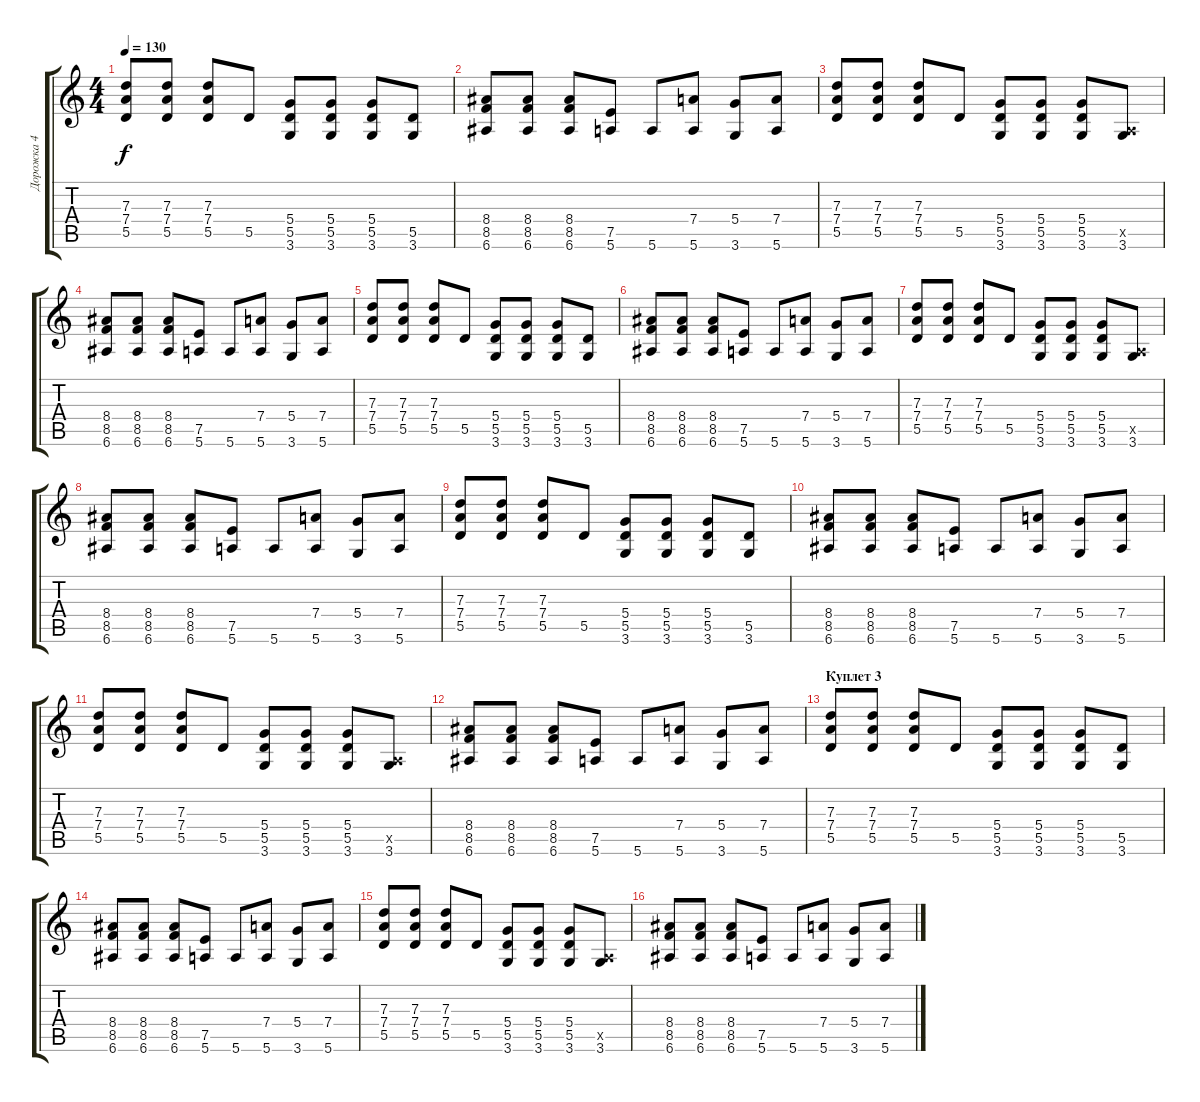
\track ("Дорожка 4" "Дорожка 4") {instrument overdrivenguitar}
\staff {score tabs}
\tuning (E4 B3 G3 D3 A2 E2) {hide}
\ts (4 4)
\tempo 130
\clef g2
\ks c
(7.3 7.4 5.5).8{dy f} (7.3 7.4 5.5).8 (7.3 7.4 5.5).8 5.5.8 (5.4 5.5 3.6).8 (5.4 5.5 3.6).8 (5.4 5.5 3.6).8 (5.5 3.6).8 |
(8.4 8.5 6.6).8 (8.4 8.5 6.6).8 (8.4 8.5 6.6).8 (7.5 5.6).8 5.6.8 (7.4 5.6).8 (5.4 3.6).8 (7.4 5.6).8 |
(7.3 7.4 5.5).8 (7.3 7.4 5.5).8 (7.3 7.4 5.5).8 5.5.8 (5.4 5.5 3.6).8 (5.4 5.5 3.6).8 (5.4 5.5 3.6).8 (0.5{x} 3.6).8 |
(8.4 8.5 6.6).8 (8.4 8.5 6.6).8 (8.4 8.5 6.6).8 (7.5 5.6).8 5.6.8 (7.4 5.6).8 (5.4 3.6).8 (7.4 5.6).8 |
(7.3 7.4 5.5).8 (7.3 7.4 5.5).8 (7.3 7.4 5.5).8 5.5.8 (5.4 5.5 3.6).8 (5.4 5.5 3.6).8 (5.4 5.5 3.6).8 (5.5 3.6).8 |
(8.4 8.5 6.6).8 (8.4 8.5 6.6).8 (8.4 8.5 6.6).8 (7.5 5.6).8 5.6.8 (7.4 5.6).8 (5.4 3.6).8 (7.4 5.6).8 |
(7.3 7.4 5.5).8 (7.3 7.4 5.5).8 (7.3 7.4 5.5).8 5.5.8 (5.4 5.5 3.6).8 (5.4 5.5 3.6).8 (5.4 5.5 3.6).8 (0.5{x} 3.6).8 |
(8.4 8.5 6.6).8 (8.4 8.5 6.6).8 (8.4 8.5 6.6).8 (7.5 5.6).8 5.6.8 (7.4 5.6).8 (5.4 3.6).8 (7.4 5.6).8 |
(7.3 7.4 5.5).8 (7.3 7.4 5.5).8 (7.3 7.4 5.5).8 5.5.8 (5.4 5.5 3.6).8 (5.4 5.5 3.6).8 (5.4 5.5 3.6).8 (5.5 3.6).8 |
(8.4 8.5 6.6).8 (8.4 8.5 6.6).8 (8.4 8.5 6.6).8 (7.5 5.6).8 5.6.8 (7.4 5.6).8 (5.4 3.6).8 (7.4 5.6).8 |
(7.3 7.4 5.5).8 (7.3 7.4 5.5).8 (7.3 7.4 5.5).8 5.5.8 (5.4 5.5 3.6).8 (5.4 5.5 3.6).8 (5.4 5.5 3.6).8 (0.5{x} 3.6).8 |
(8.4 8.5 6.6).8 (8.4 8.5 6.6).8 (8.4 8.5 6.6).8 (7.5 5.6).8 5.6.8 (7.4 5.6).8 (5.4 3.6).8 (7.4 5.6).8 |
\section ("" "Куплет 3")
(7.3 7.4 5.5).8 (7.3 7.4 5.5).8 (7.3 7.4 5.5).8 5.5.8 (5.4 5.5 3.6).8 (5.4 5.5 3.6).8 (5.4 5.5 3.6).8 (5.5 3.6).8 |
(8.4 8.5 6.6).8 (8.4 8.5 6.6).8 (8.4 8.5 6.6).8 (7.5 5.6).8 5.6.8 (7.4 5.6).8 (5.4 3.6).8 (7.4 5.6).8 |
(7.3 7.4 5.5).8 (7.3 7.4 5.5).8 (7.3 7.4 5.5).8 5.5.8 (5.4 5.5 3.6).8 (5.4 5.5 3.6).8 (5.4 5.5 3.6).8 (0.5{x} 3.6).8 |
(8.4 8.5 6.6).8 (8.4 8.5 6.6).8 (8.4 8.5 6.6).8 (7.5 5.6).8 5.6.8 (7.4 5.6).8 (5.4 3.6).8 (7.4 5.6).8
